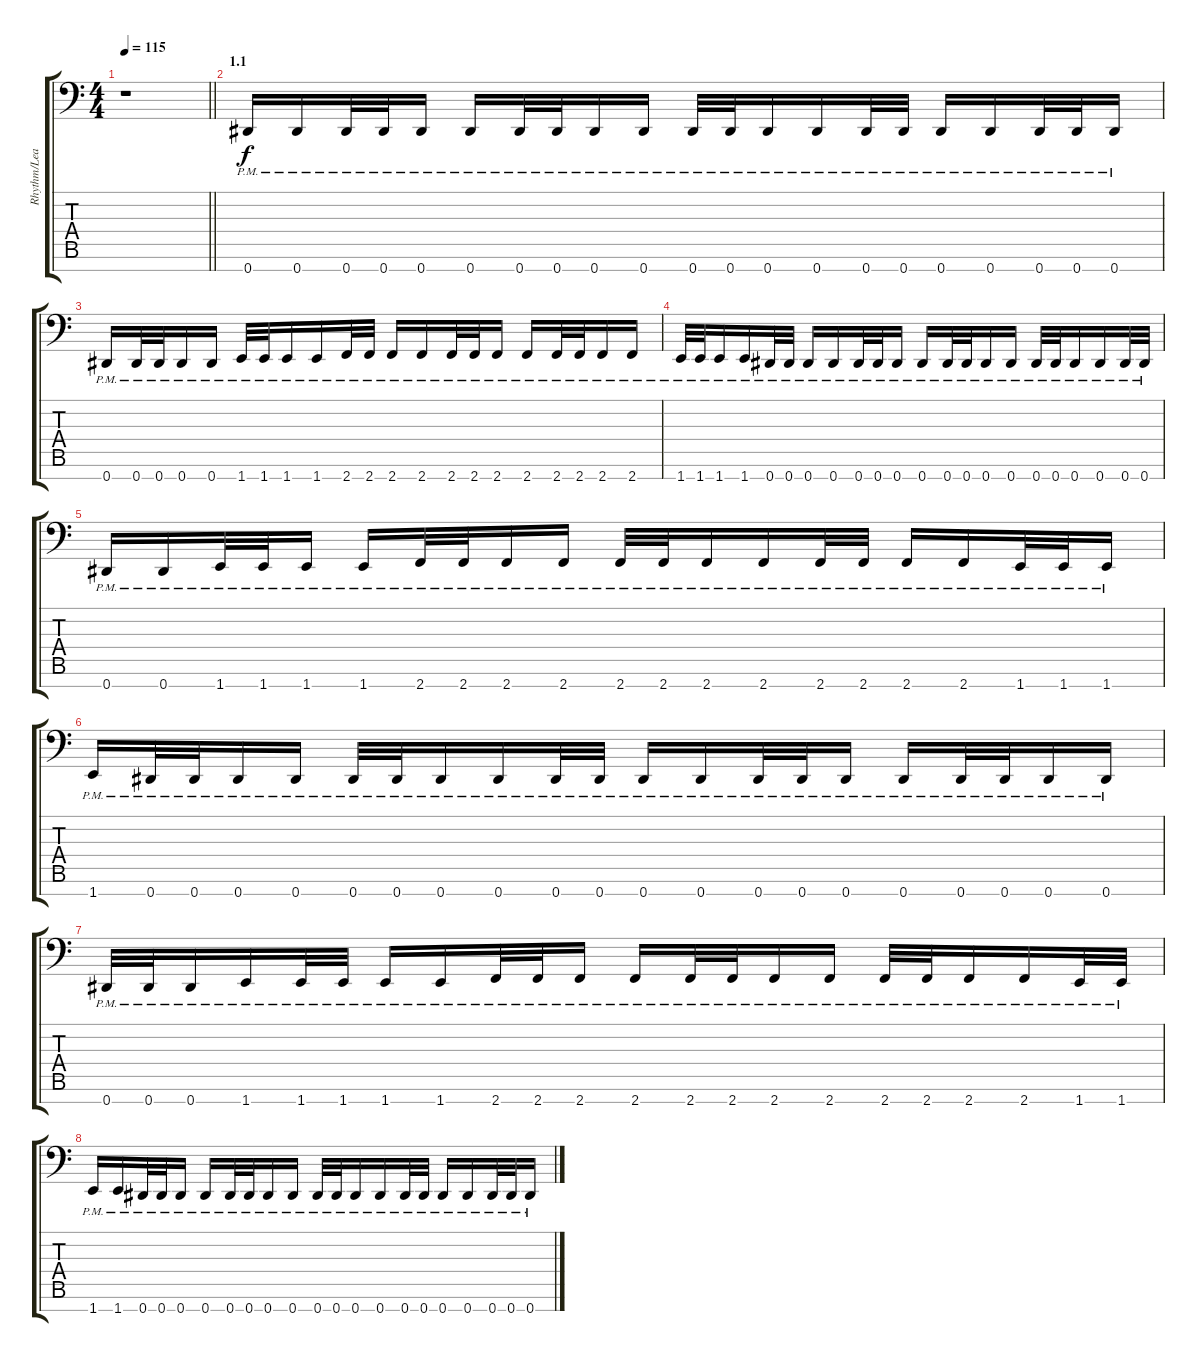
\track ("Rhythm/Lead" "Rhythm/Lea") {instrument distortionguitar}
\staff {score tabs}
\tuning (Ab3 Eb3 B2 Gb2 Db2 Ab1 Eb1) {hide}
\ts (4 4)
\tempo 115
\clef f4
\barLineRight lightlight
\ks c
r.1{dy f} |
\section ("" "1.1")
0.7{pm}.16 0.7{pm}.16 0.7{pm}.32 0.7{pm}.32 0.7{pm}.16 0.7{pm}.16 0.7{pm}.32 0.7{pm}.32 0.7{pm}.16 0.7{pm}.16 0.7{pm}.32 0.7{pm}.32 0.7{pm}.16 0.7{pm}.16 0.7{pm}.32 0.7{pm}.32 0.7{pm}.16 0.7{pm}.16 0.7{pm}.32 0.7{pm}.32 0.7{pm}.16 |
0.7{pm}.16 0.7{pm}.32 0.7{pm}.32 0.7{pm}.16 0.7{pm}.16 1.7{pm}.32 1.7{pm}.32 1.7{pm}.16 1.7{pm}.16 2.7{pm}.32 2.7{pm}.32 2.7{pm}.16 2.7{pm}.16 2.7{pm}.32 2.7{pm}.32 2.7{pm}.16 2.7{pm}.16 2.7{pm}.32 2.7{pm}.32 2.7{pm}.16 2.7{pm}.16 |
1.7{pm}.32 1.7{pm}.32 1.7{pm}.16 1.7{pm}.16 0.7{pm}.32 0.7{pm}.32 0.7{pm}.16 0.7{pm}.16 0.7{pm}.32 0.7{pm}.32 0.7{pm}.16 0.7{pm}.16 0.7{pm}.32 0.7{pm}.32 0.7{pm}.16 0.7{pm}.16 0.7{pm}.32 0.7{pm}.32 0.7{pm}.16 0.7{pm}.16 0.7{pm}.32 0.7{pm}.32 |
0.7{pm}.16 0.7{pm}.16 1.7{pm}.32 1.7{pm}.32 1.7{pm}.16 1.7{pm}.16 2.7{pm}.32 2.7{pm}.32 2.7{pm}.16 2.7{pm}.16 2.7{pm}.32 2.7{pm}.32 2.7{pm}.16 2.7{pm}.16 2.7{pm}.32 2.7{pm}.32 2.7{pm}.16 2.7{pm}.16 1.7{pm}.32 1.7{pm}.32 1.7{pm}.16 |
1.7{pm}.16 0.7{pm}.32 0.7{pm}.32 0.7{pm}.16 0.7{pm}.16 0.7{pm}.32 0.7{pm}.32 0.7{pm}.16 0.7{pm}.16 0.7{pm}.32 0.7{pm}.32 0.7{pm}.16 0.7{pm}.16 0.7{pm}.32 0.7{pm}.32 0.7{pm}.16 0.7{pm}.16 0.7{pm}.32 0.7{pm}.32 0.7{pm}.16 0.7{pm}.16 |
0.7{pm}.32 0.7{pm}.32 0.7{pm}.16 1.7{pm}.16 1.7{pm}.32 1.7{pm}.32 1.7{pm}.16 1.7{pm}.16 2.7{pm}.32 2.7{pm}.32 2.7{pm}.16 2.7{pm}.16 2.7{pm}.32 2.7{pm}.32 2.7{pm}.16 2.7{pm}.16 2.7{pm}.32 2.7{pm}.32 2.7{pm}.16 2.7{pm}.16 1.7{pm}.32 1.7{pm}.32 |
1.7{pm}.16 1.7{pm}.16 0.7{pm}.32 0.7{pm}.32 0.7{pm}.16 0.7{pm}.16 0.7{pm}.32 0.7{pm}.32 0.7{pm}.16 0.7{pm}.16 0.7{pm}.32 0.7{pm}.32 0.7{pm}.16 0.7{pm}.16 0.7{pm}.32 0.7{pm}.32 0.7{pm}.16 0.7{pm}.16 0.7{pm}.32 0.7{pm}.32 0.7{pm}.16
